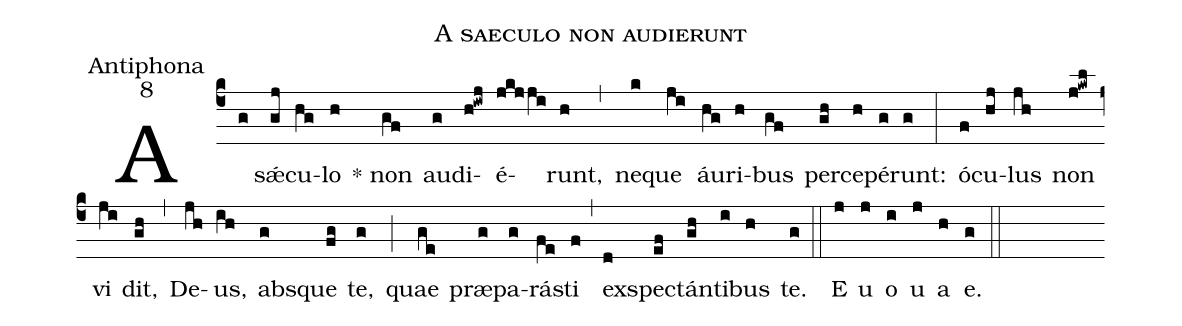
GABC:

name:A saeculo non audierunt;
office-part:Antiphona;
mode:8;
%%
(c4)A(g) sǽ(gj)cu(hg)lo(h) * non(gf) au(g)di(h!iwj)é(jkjji)runt,(h) (,)ne(k)que(ji) áu(hg)ri(h)bus(gf) per(gh)ce(h)pé(g)runt:(g) (:)ó(f)cu(hj)lus(jh) non(j!kwl) vi(ji) dit,(gh) (,)De(jh)us,(ih) abs(g)que(fg) te,(g) (;)quae(ge) præ(g)pa(g)rá(fe)sti(f) (,)ex(d)spec(ef)tán(gh)ti(i)bus(h) te.(g) (::)E(j) u(j) o(i) u(j) a(h) e.(g) (::)
